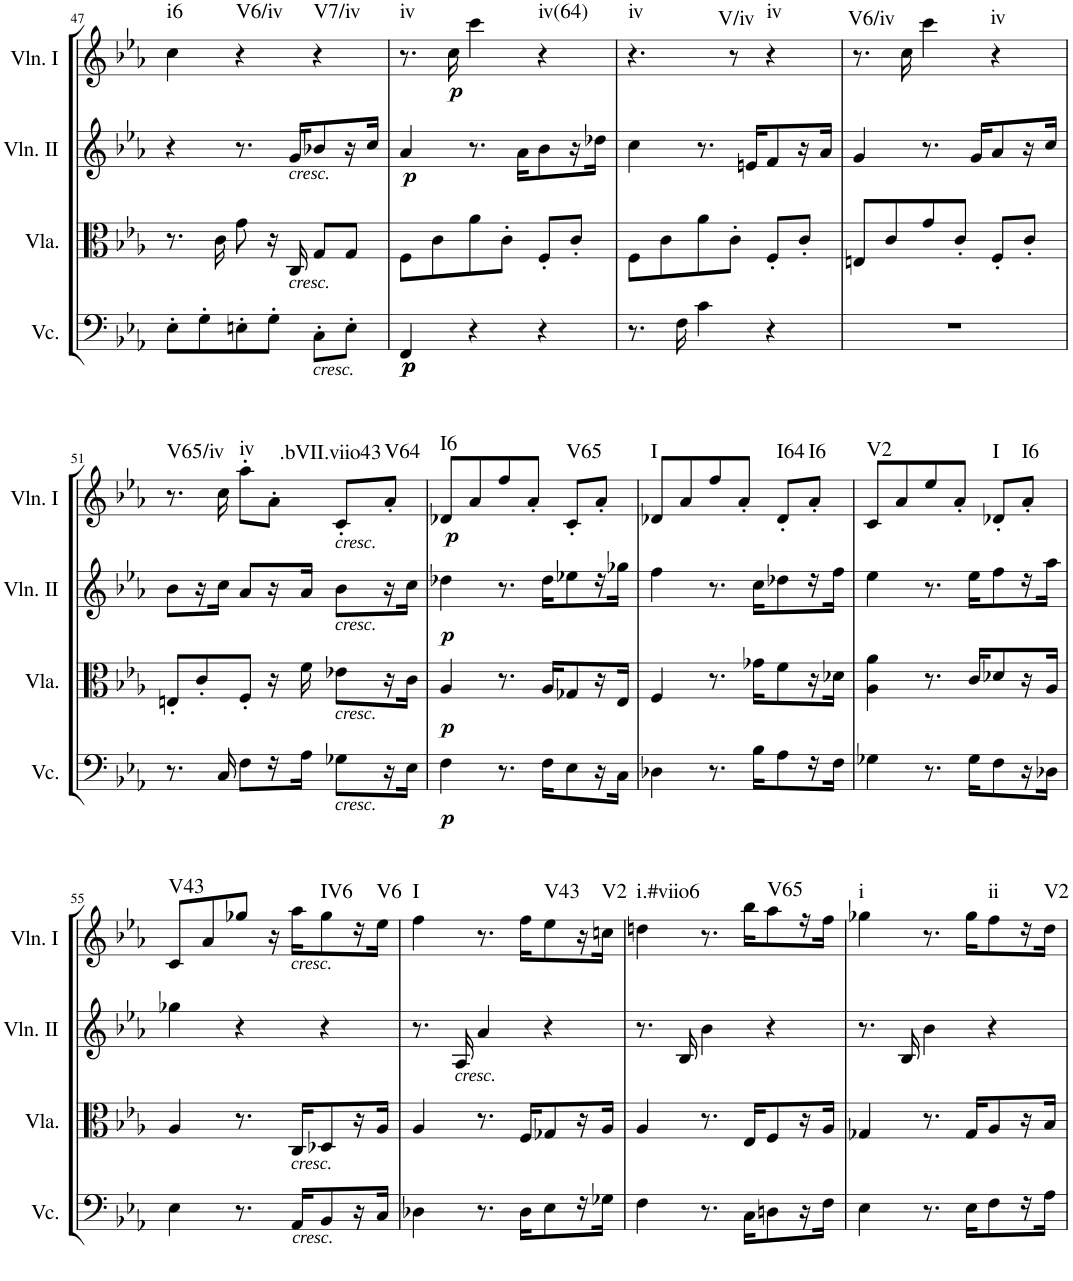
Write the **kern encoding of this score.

**kern	**dynam	**kern	**dynam	**kern	**dynam	**kern	**dynam	**harte
*part4	*part4	*part3	*part3	*part2	*part2	*part1	*part1	*part1
*staff4	*staff4	*staff3	*staff3	*staff2	*staff2	*staff1	*staff1	*
*I"Violoncello	*	*I"Viola	*	*I"Violin II	*	*I"Violin I	*	*
*I'Vc.	*	*I'Vla.	*	*I'Vln. II	*	*I'Vln. I	*	*
!!LO:PB:g=z
*clefF4	*	*clefC3	*	*clefG2	*	*clefG2	*	*
*k[b-e-a-]	*	*k[b-e-a-]	*	*k[b-e-a-]	*	*k[b-e-a-]	*	*
*E-:	*	*E-:	*	*E-:	*	*E-:	*	*
*M3/4	*	*M3/4	*	*M3/4	*	*M3/4	*	*
=47	=47	=47	=47	=47	=47	=47	=47	=47
!	!	!	!	!	!	!	!	!LO:H:kt=i6
8E-'\L	.	8.r	.	4r	.	4cc\	.	N
8G'\	.	.	.	.	.	.	.	.
.	.	16c\	.	.	.	.	.	.
!	!	!	!	!	!	!	!	!LO:H:kt=V6/iv
8En'\	.	8g\	.	8.r	.	4r	.	N
8G'\J	.	16r	.	.	.	.	.	.
!	!	!	!	!LO:TX:b:i:t=cresc.	!	!	!	!
!	!	!LO:TX:b:i:t=cresc.	!	!	!	!	!	!
.	.	16C/	.	16g/KL	.	.	.	.
!LO:TX:b:i:t=cresc.	!	!	!	!	!	!	!	!LO:H:kt=V7/iv
8C'\L	.	8G/L	.	8b-X/	.	4r	.	N
8E'\J	.	8G/J	.	16r	.	.	.	.
.	.	.	.	16cc/JJ	.	.	.	.
=48	=48	=48	=48	=48	=48	=48	=48	=48
!	!LO:DY:b	!	!	!	!	!	!	!
!	!LO:DY:n=1:b	!	!	!	!LO:DY:b	!	!	!LO:H:kt=iv
4FF/	p p	8F\L	.	4a-/	p	8.r	.	N
.	.	8c\	.	.	.	.	.	.
!	!	!	!	!	!	!	!LO:DY:b	!
.	.	.	.	.	.	16cc\	p	.
4r	.	8a-\	.	8.r	.	4ccc\	.	.
.	.	8c'\J	.	.	.	.	.	.
.	.	.	.	16a-\KL	.	.	.	.
!	!	!	!	!	!	!	!	!LO:H:kt=iv(64)
4r	.	8F'/L	.	8b-\	.	4r	.	N
.	.	8c'/J	.	16r	.	.	.	.
.	.	.	.	16dd-X\JJ	.	.	.	.
=49	=49	=49	=49	=49	=49	=49	=49	=49
!	!	!	!	!	!	!	!	!LO:H:kt=iv
8.r	.	8F\L	.	4cc\	.	4.r	.	N
.	.	8c\	.	.	.	.	.	.
16F\	.	.	.	.	.	.	.	.
4c\	.	8a-\	.	8.r	.	.	.	.
!	!	!	!	!	!	!	!	!LO:H:kt=V/iv
.	.	8c'\J	.	.	.	8r	.	N
.	.	.	.	16en/KL	.	.	.	.
!	!	!	!	!	!	!	!	!LO:H:kt=iv
4r	.	8F'/L	.	8f/	.	4r	.	N
.	.	8c'/J	.	16r	.	.	.	.
.	.	.	.	16a-/JJ	.	.	.	.
=50	=50	=50	=50	=50	=50	=50	=50	=50
!	!	!	!	!	!	!	!	!LO:H:kt=V6/iv
2.r	.	8En/L	.	4g/	.	8.r	.	N
.	.	8c/	.	.	.	.	.	.
.	.	.	.	.	.	16cc\	.	.
.	.	8g/	.	8.r	.	4ccc\	.	.
.	.	8c'/J	.	.	.	.	.	.
.	.	.	.	16g/KL	.	.	.	.
!	!	!	!	!	!	!	!	!LO:H:kt=iv
.	.	8F'/L	.	8a-/	.	4r	.	N
.	.	8c'/J	.	16r	.	.	.	.
.	.	.	.	16cc/JJ	.	.	.	.
!!LO:LB:g=z
=51	=51	=51	=51	=51	=51	=51	=51	=51
!	!	!	!	!	!	!	!	!LO:H:kt=V65/iv
8.r	.	8En'/L	.	8b-\L	.	8.r	.	N
.	.	8c'/	.	16r	.	.	.	.
16C/	.	.	.	16cc\JJ	.	16cc\	.	.
!	!	!	!	!	!	!	!	!LO:H:kt=iv
8F\L	.	8F'/J	.	8a-/L	.	8aa-'\L	.	N
16r	.	16r	.	16r	.	8a-'\J	.	.
16A-\JJ	.	16f\	.	16a-/JJ	.	.	.	.
!	!	!	!	!	!	!LO:TX:b:i:t=cresc.	!	!
!	!	!	!	!LO:TX:b:i:t=cresc.	!	!	!	!
!	!	!LO:TX:b:i:t=cresc.	!	!	!	!	!	!
!LO:TX:b:i:t=cresc.	!	!	!	!	!	!	!	!LO:H:kt=.bVII.viio43
8G-X\L	.	8e-X\L	.	8b-\L	.	8c'/L	.	N
!	!	!	!	!	!	!	!	!LO:H:kt=V64
16r	.	16r	.	16r	.	8a-'/J	.	N
16E-\JJ	.	16c\JJ	.	16cc\JJ	.	.	.	.
=52	=52	=52	=52	=52	=52	=52	=52	=52
!	!LO:DY:b	!	!LO:DY:b	!	!LO:DY:b	!	!LO:DY:b	!LO:H:kt=I6
4F\	p	4A-/	p	4dd-X\	p	8d-X/L	p	N
.	.	.	.	.	.	8a-/	.	.
8.r	.	8.r	.	8.r	.	8ff/	.	.
.	.	.	.	.	.	8a-'/J	.	.
16F\KL	.	16A-/KL	.	16dd-\KL	.	.	.	.
!	!	!	!	!	!	!	!	!LO:H:kt=V65
8E-\	.	8G-X/	.	8ee-X\	.	8c'/L	.	N
16r	.	16r	.	16r	.	8a-'/J	.	.
16C\JJ	.	16E-/JJ	.	16gg-X\JJ	.	.	.	.
=53	=53	=53	=53	=53	=53	=53	=53	=53
!	!	!	!	!	!	!	!	!LO:H:kt=I
4D-X\	.	4F/	.	4ff\	.	8d-X/L	.	N
.	.	.	.	.	.	8a-/	.	.
8.r	.	8.r	.	8.r	.	8ff/	.	.
.	.	.	.	.	.	8a-'/J	.	.
16B-\KL	.	16g-X\KL	.	16cc\KL	.	.	.	.
!	!	!	!	!	!	!	!	!LO:H:kt=I64
8A-\	.	8f\	.	8dd-X\	.	8d-'/L	.	N
!	!	!	!	!	!	!	!	!LO:H:kt=I6
16r	.	16r	.	16r	.	8a-'/J	.	N
16F\JJ	.	16d-X\JJ	.	16ff\JJ	.	.	.	.
=54	=54	=54	=54	=54	=54	=54	=54	=54
!	!	!	!	!	!	!	!	!LO:H:kt=V2
4G-X\	.	4A-\ 4a-\	.	4ee-\	.	8c/L	.	N
.	.	.	.	.	.	8a-/	.	.
8.r	.	8.r	.	8.r	.	8ee-/	.	.
.	.	.	.	.	.	8a-'/J	.	.
16G-\KL	.	16c/KL	.	16ee-\KL	.	.	.	.
!	!	!	!	!	!	!	!	!LO:H:kt=I
8F\	.	8d-X/	.	8ff\	.	8d-X'/L	.	N
!	!	!	!	!	!	!	!	!LO:H:kt=I6
16r	.	16r	.	16r	.	8a-'/J	.	N
16D-X\JJ	.	16A-/JJ	.	16aa-\JJ	.	.	.	.
!!LO:LB:g=z
=55	=55	=55	=55	=55	=55	=55	=55	=55
!	!	!	!	!	!	!	!	!LO:H:kt=V43
4E-\	.	4A-/	.	4gg-X\	.	8c/L	.	N
.	.	.	.	.	.	8a-/	.	.
8.r	.	8.r	.	4r	.	8gg-X/J	.	.
.	.	.	.	.	.	16r	.	.
!	!	!	!	!	!	!LO:TX:b:i:t=cresc.	!	!
!	!	!LO:TX:b:i:t=cresc.	!	!	!	!	!	!
!LO:TX:b:i:t=cresc.	!	!	!	!	!	!	!	!
16AA-/KL	.	16C/KL	.	.	.	16aa-\KL	.	.
!	!	!	!	!	!	!	!	!LO:H:kt=IV6
8BB-/	.	8D-X/	.	4r	.	8gg-\	.	N
16r	.	16r	.	.	.	16r	.	.
!	!	!	!	!	!	!	!	!LO:H:kt=V6
16C/JJ	.	16A-/JJ	.	.	.	16ee-\JJ	.	N
=56	=56	=56	=56	=56	=56	=56	=56	=56
!	!	!	!	!	!	!	!	!LO:H:kt=I
4D-X\	.	4A-/	.	8.r	.	4ff\	.	N
!	!	!	!	!LO:TX:b:i:t=cresc.	!	!	!	!
.	.	.	.	16A-/	.	.	.	.
8.r	.	8.r	.	4a-/	.	8.r	.	.
16D-\KL	.	16F/KL	.	.	.	16ff\KL	.	.
!	!	!	!	!	!	!	!	!LO:H:kt=V43
8E-\	.	8G-X/	.	4r	.	8ee-\	.	N
16r	.	16r	.	.	.	16r	.	.
!	!	!	!	!	!	!	!	!LO:H:kt=V2
16G-X\JJ	.	16A-/JJ	.	.	.	16ccn\JJ	.	N
=57	=57	=57	=57	=57	=57	=57	=57	=57
!	!	!	!	!	!	!	!	!LO:H:kt=i.#viio6
4F\	.	4A-/	.	8.r	.	4ddn\	.	N
.	.	.	.	16B-/	.	.	.	.
8.r	.	8.r	.	4b-\	.	8.r	.	.
16C\KL	.	16E-/KL	.	.	.	16bb-\KL	.	.
!	!	!	!	!	!	!	!	!LO:H:kt=V65
8Dn\	.	8F/	.	4r	.	8aa-\	.	N
16r	.	16r	.	.	.	16r	.	.
16F\JJ	.	16A-/JJ	.	.	.	16ff\JJ	.	.
=58	=58	=58	=58	=58	=58	=58	=58	=58
!	!	!	!	!	!	!	!	!LO:H:kt=i
4E-\	.	4G-X/	.	8.r	.	4gg-X\	.	N
.	.	.	.	16B-/	.	.	.	.
8.r	.	8.r	.	4b-\	.	8.r	.	.
16E-\KL	.	16G-/KL	.	.	.	16gg-\KL	.	.
!	!	!	!	!	!	!	!	!LO:H:kt=ii
8F\	.	8A-/	.	4r	.	8ff\	.	N
16r	.	16r	.	.	.	16r	.	.
!	!	!	!	!	!	!	!	!LO:H:kt=V2
16A-\JJ	.	16B-/JJ	.	.	.	16dd\JJ	.	N
=	=	=	=	=	=	=	=	=
*-	*-	*-	*-	*-	*-	*-	*-	*-
